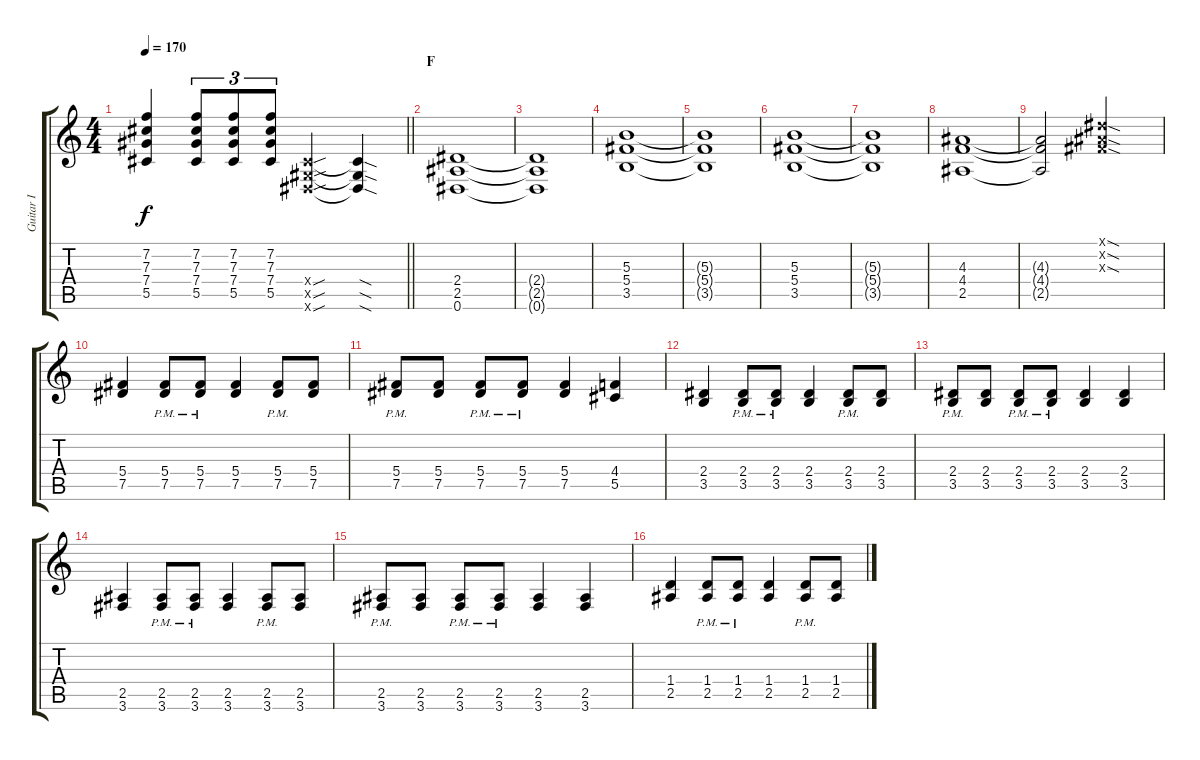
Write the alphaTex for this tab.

\track ("Guitar I" "Guitar I") {instrument overdrivenguitar}
\staff {score tabs}
\tuning (Eb4 Bb3 Gb3 Db3 Ab2 Eb2) {hide}
\ts (4 4)
\section ("" "")
\tempo 170
\clef g2
\barLineRight lightlight
\ks c
(7.2 7.3 7.4 5.5).4{dy f} (7.2 7.3 7.4 5.5).8{tu (3 2)} (7.2 7.3 7.4 5.5).8{tu (3 2)} (7.2 7.3 7.4 5.5).8{tu (3 2)} (0.4{sou x} 0.5{sou x} 0.6{sou x}).4 (0.4{sod t} 0.5{sod t} 0.6{sod t}).4 |
\section ("" "F")
(2.4 2.5 0.6).1 |
(2.4{t} 2.5{t} 0.6{t}).1 |
(5.3 5.4 3.5).1 |
(5.3{t} 5.4{t} 3.5{t}).1 |
(5.3 5.4 3.5).1 |
(5.3{t} 5.4{t} 3.5{t}).1 |
(4.3 4.4 2.5).1 |
(4.3{t} 4.4{t} 2.5{t}).2 (0.1{sod x} 0.2{sod x} 0.3{sod x}).2 |
(5.4 7.5).4 (5.4{pm} 7.5{pm}).8 (5.4{pm} 7.5{pm}).8 (5.4 7.5).4 (5.4{pm} 7.5{pm}).8 (5.4 7.5).8 |
(5.4{pm} 7.5{pm}).8 (5.4 7.5).8 (5.4{pm} 7.5{pm}).8 (5.4{pm} 7.5{pm}).8 (5.4 7.5).4 (4.4 5.5).4 |
(2.4 3.5).4 (2.4{pm} 3.5{pm}).8 (2.4{pm} 3.5{pm}).8 (2.4 3.5).4 (2.4{pm} 3.5{pm}).8 (2.4 3.5).8 |
(2.4{pm} 3.5{pm}).8 (2.4 3.5).8 (2.4{pm} 3.5{pm}).8 (2.4{pm} 3.5{pm}).8 (2.4 3.5).4 (2.4 3.5).4 |
(2.5 3.6).4 (2.5{pm} 3.6{pm}).8 (2.5{pm} 3.6{pm}).8 (2.5 3.6).4 (2.5{pm} 3.6{pm}).8 (2.5 3.6).8 |
(2.5{pm} 3.6{pm}).8 (2.5 3.6).8 (2.5{pm} 3.6{pm}).8 (2.5{pm} 3.6{pm}).8 (2.5 3.6).4 (2.5 3.6).4 |
(1.4 2.5).4 (1.4{pm} 2.5{pm}).8 (1.4{pm} 2.5{pm}).8 (1.4 2.5).4 (1.4{pm} 2.5{pm}).8 (1.4 2.5).8
